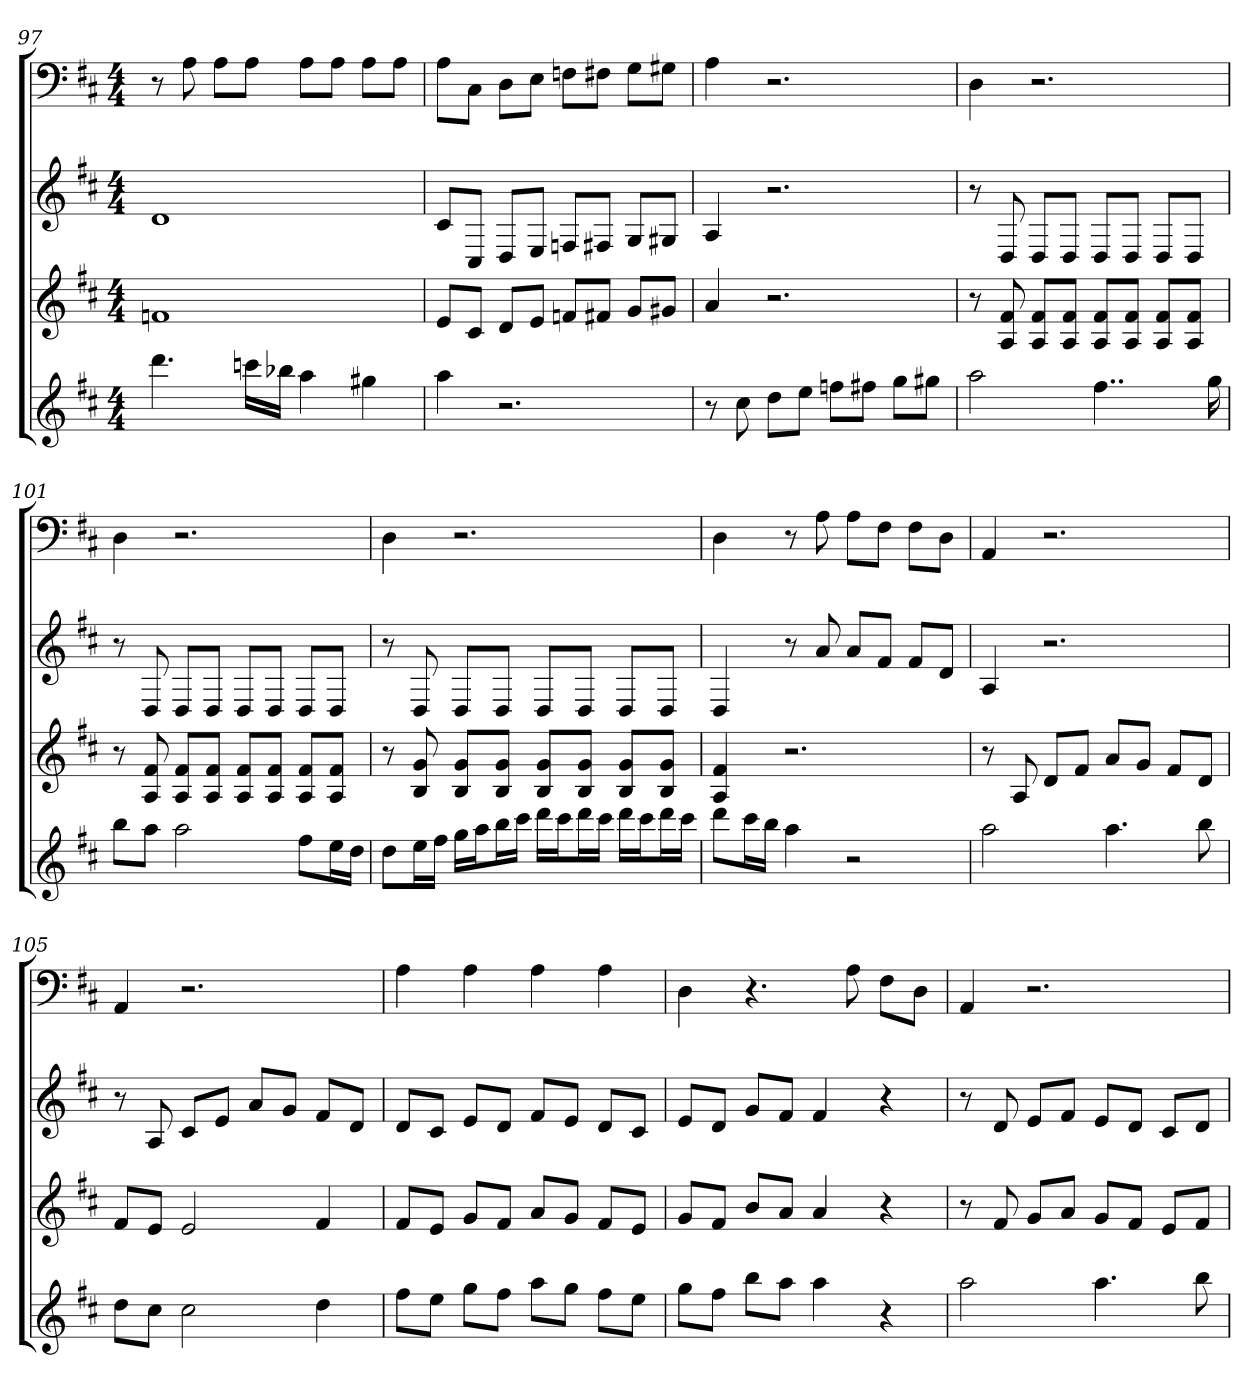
**kern	**kern	**kern	**kern
*part4	*part3	*part2	*part1
*staff4	*staff3	*staff2	*staff1
*k[f#c#]	*k[f#c#]	*k[f#c#]	*k[f#c#]
*D:	*D:	*D:	*D:
*M4/4	*M4/4	*M4/4	*M4/4
=97	=97	=97	=97
4.ddd	1fn	1d	8r
.	.	.	8A
.	.	.	8AL
16cccnLL	.	.	8AJ
16bb-XJJ	.	.	.
4aa	.	.	8AL
.	.	.	8AJ
4gg#X	.	.	8AL
.	.	.	8AJ
=98	=98	=98	=98
4aa	8eL	8c#L	8AL
.	8c#J	8C#J	8C#J
2.r	8dL	8DL	8DL
.	8eJ	8EJ	8EJ
.	8fnL	8FnL	8FnL
.	8f#XJ	8F#XJ	8F#XJ
.	8gL	8GL	8GL
.	8g#XJ	8G#XJ	8G#XJ
=99	=99	=99	=99
8r	4a	4A	4A
8cc#	.	.	.
8ddL	2.r	2.r	2.r
8eeJ	.	.	.
8ffnL	.	.	.
8ff#XJ	.	.	.
8ggL	.	.	.
8gg#XJ	.	.	.
=100	=100	=100	=100
2aa	8r	8r	4D
.	8A 8f#	8D	.
.	8A 8f#L	8DL	2.r
.	8A 8f#J	8DJ	.
4..ff#	8A 8f#L	8DL	.
.	8A 8f#J	8DJ	.
.	8A 8f#L	8DL	.
.	8A 8f#J	8DJ	.
16gg	.	.	.
=101	=101	=101	=101
8bbL	8r	8r	4D
8aaJ	8A 8f#	8D	.
2aa	8A 8f#L	8DL	2.r
.	8A 8f#J	8DJ	.
.	8A 8f#L	8DL	.
.	8A 8f#J	8DJ	.
8ff#L	8A 8f#L	8DL	.
16eeL	8A 8f#J	8DJ	.
16ddJJ	.	.	.
=102	=102	=102	=102
8ddL	8r	8r	4D
16eeL	8B 8g	8D	.
16ff#JJ	.	.	.
16ggLL	8B 8gL	8DL	2.r
16aaJ	.	.	.
16bbL	8B 8gJ	8DJ	.
16ccc#JJ	.	.	.
16dddLL	8B 8gL	8DL	.
16ccc#J	.	.	.
16dddL	8B 8gJ	8DJ	.
16ccc#JJ	.	.	.
16dddLL	8B 8gL	8DL	.
16ccc#J	.	.	.
16dddL	8B 8gJ	8DJ	.
16ccc#JJ	.	.	.
=103	=103	=103	=103
8dddL	4A 4f#	4D	4D
16ccc#L	.	.	.
16bbJJ	.	.	.
4aa	2.r	8r	8r
.	.	8a	8A
2r	.	8aL	8AL
.	.	8f#J	8F#J
.	.	8f#L	8F#L
.	.	8dJ	8DJ
=104	=104	=104	=104
2aa	8r	4A	4AA
.	8A	.	.
.	8dL	2.r	2.r
.	8f#J	.	.
4.aa	8aL	.	.
.	8gJ	.	.
.	8f#L	.	.
8bb	8dJ	.	.
=105	=105	=105	=105
8ddL	8f#L	8r	4AA
8cc#J	8eJ	8A	.
2cc#	2e	8c#L	2.r
.	.	8eJ	.
.	.	8aL	.
.	.	8gJ	.
4dd	4f#	8f#L	.
.	.	8dJ	.
=106	=106	=106	=106
8ff#L	8f#L	8dL	4A
8eeJ	8eJ	8c#J	.
8ggL	8gL	8eL	4A
8ff#J	8f#J	8dJ	.
8aaL	8aL	8f#L	4A
8ggJ	8gJ	8eJ	.
8ff#L	8f#L	8dL	4A
8eeJ	8eJ	8c#J	.
=107	=107	=107	=107
8ggL	8gL	8eL	4D
8ff#J	8f#J	8dJ	.
8bbL	8bL	8gL	4.r
8aaJ	8aJ	8f#J	.
4aa	4a	4f#	.
.	.	.	8A
4r	4r	4r	8F#L
.	.	.	8DJ
=108	=108	=108	=108
2aa	8r	8r	4AA
.	8f#	8d	.
.	8gL	8eL	2.r
.	8aJ	8f#J	.
4.aa	8gL	8eL	.
.	8f#J	8dJ	.
.	8eL	8c#L	.
8bb	8f#J	8dJ	.
=	=	=	=
*-	*-	*-	*-
